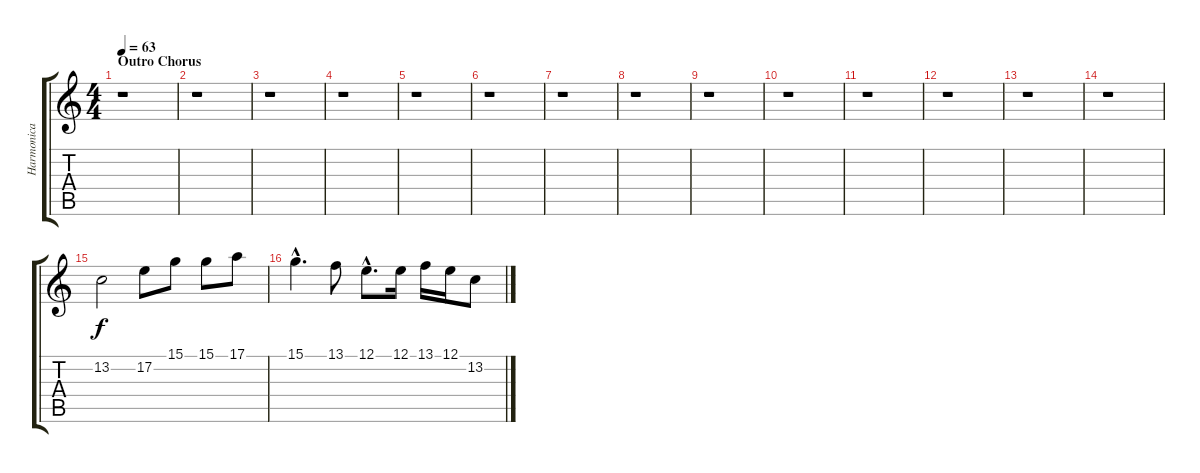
\track ("Harmonica" "Harmonica") {instrument harmonica}
\staff {score tabs}
\tuning (E4 B3 G3 D3 A2 E2) {hide}
\ts (4 4)
\section ("" "Outro Chorus")
\tempo 63
\clef g2
\ks c
r.1{dy f} |
r.1 |
r.1 |
r.1 |
r.1 |
r.1 |
r.1 |
r.1 |
r.1 |
r.1 |
r.1 |
r.1 |
r.1 |
r.1 |
13.2.2{volume 14 balance 8 instrument harmonica} 17.2.8 15.1.8 15.1.8 17.1.8 |
15.1{hac}.4{d} 13.1.8 12.1{hac}.8{d} 12.1.16 13.1.16 12.1.16 13.2.8
